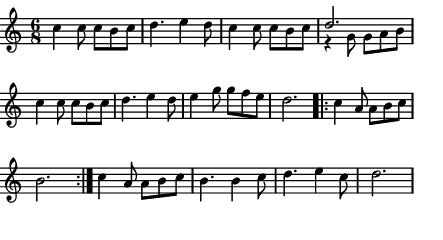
\version "2.12.1"

\paper
{
  make-footer=##f
  make-header=##f

  left-margin = 0\cm
  top-margin = 0\cm
  bottom-margin = 0\cm

  indent = 0\cm
  between-system-padding = 1\mm

  paper-width = 7.5\cm
  line-width = 7\cm
  paper-height = 4.8\cm
}

{
#(set-global-staff-size 12)
	\relative c''{
		\time 6/8
		c4 c8 c b c d4. e4 d8 c4 c8 c b c << {d2.}\\{r4 g,8 g a b} >>
		c4 c8 c b c d4. e4 d8 e4 g8 g f e d2. 
		\repeat volta 2 {c4 a8 a b c b2.} 
		c4 a8 a b c b4. b4 c8 d4. e4 c8 d2.
	}
}

